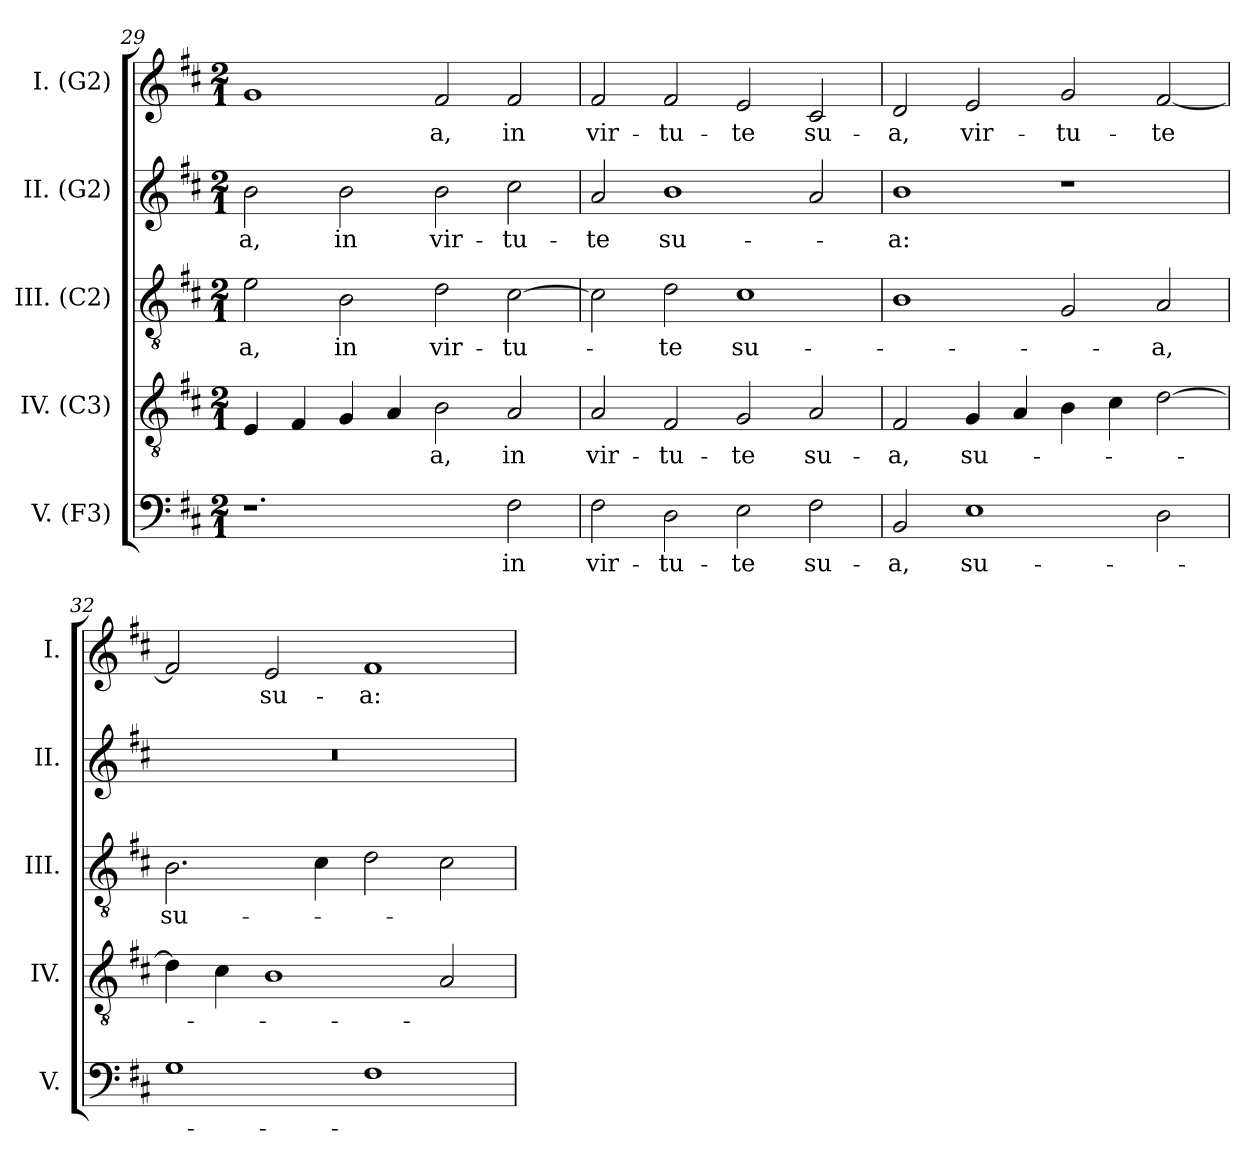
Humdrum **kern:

**kern	**text	**kern	**text	**kern	**text	**kern	**text	**kern	**text
*part5	*part5	*part4	*part4	*part3	*part3	*part2	*part2	*part1	*part1
*staff5	*staff5	*staff4	*staff4	*staff3	*staff3	*staff2	*staff2	*staff1	*staff1
*I"V. (F3)	*	*I"IV. (C3)	*	*I"III. (C2)	*	*I"II. (G2)	*	*I"I. (G2)	*
*I'V.	*	*I'IV.	*	*I'III.	*	*I'II.	*	*I'I.	*
*clefF4	*	*clefGv2	*	*clefGv2	*	*clefG2	*	*clefG2	*
*	*	*	*	*ITrd7c12	*	*ITrd7c12	*	*	*
*k[f#c#]	*	*k[f#c#]	*	*k[f#c#]	*	*k[f#c#]	*	*k[f#c#]	*
*D:	*	*D:	*	*D:	*	*D:	*	*D:	*
*M2/1	*	*M2/1	*	*M2/1	*	*M2/1	*	*M2/1	*
=29	=29	=29	=29	=29	=29	=29	=29	=29	=29
!	!	!	!	!	!LO:LY:b:color=#000000	!	!	!	!
!	!	!	!	!	!	!	!LO:LY:b:color=#000000	!	!
1.r	.	4Ei/	.	2Ei\	-a,	2Bi\	-a,	1gi	.
.	.	4F#i/	.	.	.	.	.	.	.
!	!	!	!	!	!LO:LY:b:color=#000000	!	!	!	!
!	!	!	!	!	!	!	!LO:LY:b:color=#000000	!	!
.	.	4Gi/	.	2BBi\	in	2Bi\	in	.	.
.	.	4Ai/	.	.	.	.	.	.	.
!	!	!	!LO:LY:b:color=#000000	!	!	!	!	!	!
!	!	!	!	!	!LO:LY:b:color=#000000	!	!	!	!
!	!	!	!	!	!	!	!LO:LY:b:color=#000000	!	!
!	!	!	!	!	!	!	!	!	!LO:LY:b:color=#000000
.	.	2Bi\	-a,	2Di\	vir-	2Bi\	vir-	2f#i/	-a,
!	!LO:LY:b:color=#000000	!	!	!	!	!	!	!	!
!	!	!	!LO:LY:b:color=#000000	!	!	!	!	!	!
!	!	!	!	!	!LO:LY:b:color=#000000	!	!	!	!
!	!	!	!	!	!	!	!LO:LY:b:color=#000000	!	!
!	!	!	!	!	!	!	!	!	!LO:LY:b:color=#000000
2F#i\	in	2Ai/	in	[2C#i\	-tu-	2c#i\	-tu-	2f#i/	in
!!LO:PB:g=z
=30	=30	=30	=30	=30	=30	=30	=30	=30	=30
!	!LO:LY:b:color=#000000	!	!	!	!	!	!	!	!
!	!	!	!LO:LY:b:color=#000000	!	!	!	!	!	!
!	!	!	!	!	!	!	!LO:LY:b:color=#000000	!	!
!	!	!	!	!	!	!	!	!	!LO:LY:b:color=#000000
2F#i\	vir-	2Ai/	vir-	2C#i\]	.	2Ai/	-te	2f#i/	vir-
!	!LO:LY:b:color=#000000	!	!	!	!	!	!	!	!
!	!	!	!LO:LY:b:color=#000000	!	!	!	!	!	!
!	!	!	!	!	!LO:LY:b:color=#000000	!	!	!	!
!	!	!	!	!	!	!	!LO:LY:b:color=#000000	!	!
!	!	!	!	!	!	!	!	!	!LO:LY:b:color=#000000
2Di\	-tu-	2F#i/	-tu-	2Di\	-te	1Bi	su-	2f#i/	-tu-
!	!LO:LY:b:color=#000000	!	!	!	!	!	!	!	!
!	!	!	!LO:LY:b:color=#000000	!	!	!	!	!	!
!	!	!	!	!	!LO:LY:b:color=#000000	!	!	!	!
!	!	!	!	!	!	!	!	!	!LO:LY:b:color=#000000
2Ei\	-te	2Gi/	-te	1C#i	su-	.	.	2ei/	-te
!	!LO:LY:b:color=#000000	!	!	!	!	!	!	!	!
!	!	!	!LO:LY:b:color=#000000	!	!	!	!	!	!
!	!	!	!	!	!	!	!	!	!LO:LY:b:color=#000000
2F#i\	su-	2Ai/	su-	.	.	2Ai/	.	2c#i/	su-
=31	=31	=31	=31	=31	=31	=31	=31	=31	=31
!	!LO:LY:b:color=#000000	!	!	!	!	!	!	!	!
!	!	!	!LO:LY:b:color=#000000	!	!	!	!	!	!
!	!	!	!	!	!	!	!LO:LY:b:color=#000000	!	!
!	!	!	!	!	!	!	!	!	!LO:LY:b:color=#000000
2BBi/	-a,	2F#i/	-a,	1BBi	.	1Bi	-a:	2di/	-a,
!	!LO:LY:b:color=#000000	!	!	!	!	!	!	!	!
!	!	!	!LO:LY:b:color=#000000	!	!	!	!	!	!
!	!	!	!	!	!	!	!	!	!LO:LY:b:color=#000000
1Ei	su-	4Gi/	su-	.	.	.	.	2ei/	vir-
.	.	4Ai/	.	.	.	.	.	.	.
!	!	!	!	!	!	!	!	!	!LO:LY:b:color=#000000
.	.	4Bi\	.	2GGi/	.	1r	.	2gi/	-tu-
.	.	4c#i\	.	.	.	.	.	.	.
!	!	!	!	!	!LO:LY:b:color=#000000	!	!	!	!
!	!	!	!	!	!	!	!	!	!LO:LY:b:color=#000000
2Di\	.	[2di\	.	2AAi/	-a,	.	.	[2f#i/	-te
=32	=32	=32	=32	=32	=32	=32	=32	=32	=32
!	!	!	!	!	!LO:LY:b:color=#000000	!LO:N:vis=1	!	!	!
1Gi	.	4di\]	.	2.BBi\	su-	0r	.	2f#i/]	.
.	.	4c#i\	.	.	.	.	.	.	.
!	!	!	!	!	!	!	!	!	!LO:LY:b:color=#000000
.	.	1Bi	.	.	.	.	.	2ei/	su-
.	.	.	.	4C#i\	.	.	.	.	.
!	!	!	!	!	!	!	!	!	!LO:LY:b:color=#000000
1F#i	.	.	.	2Di\	.	.	.	1f#i	-a:
.	.	2Ai/	.	2C#i\	.	.	.	.	.
=	=	=	=	=	=	=	=	=	=
*-	*-	*-	*-	*-	*-	*-	*-	*-	*-
